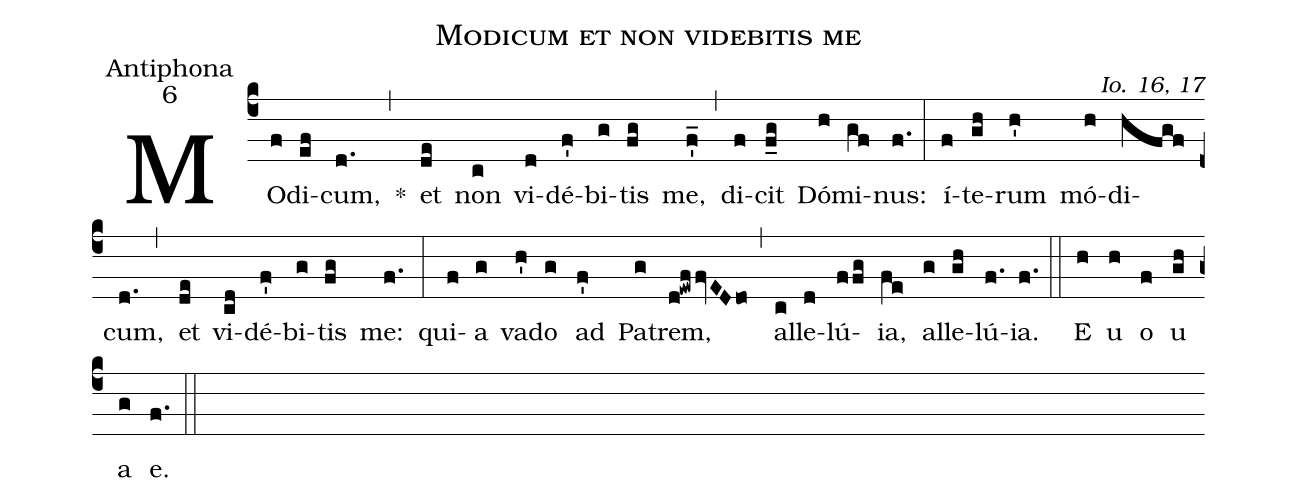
name:Modicum et non videbitis me;
office-part:Antiphona;
mode:6;
commentary:Io. 16, 17;
%%
(c4)
MO(f)di(ef)cum,(d.) *(,)
et(de) non(c) vi(d)dé(f')bi(g)tis(fg) me,(f'_) (,)
di(f)cit(f_g) Dó(h)mi(gf)nus:(f.) (:)
í(f)te(gh)rum(h') mó(h)di(hfgf)cum,(d.) (,)
et(de) vi(cd)dé(f')bi(g)tis(fg) me:(f.) (:)
qui(f)a(g) va(h')do(g) ad(f') Pa(g)trem,(d!ewffvEDdo) (,)
al(c)le(d)lú(ffg)ia,(fe) al(g)le(gh)lú(f.)ia.(f.) (::)
E(h) u(h) o(f) u(gh) a(g) e.(f.) (::)
